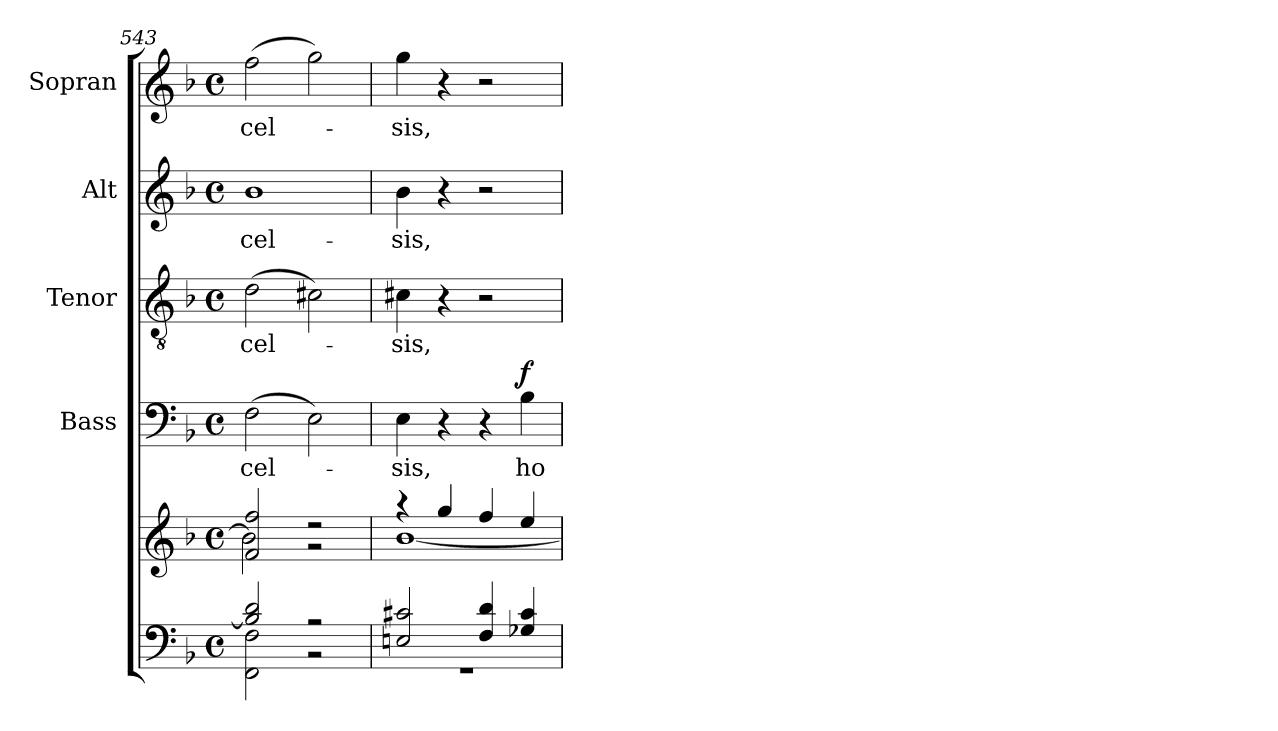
**kern	**kern	**kern	**text	**dynam	**kern	**text	**kern	**text	**kern	**text
*part5	*part5	*part4	*part4	*part4	*part3	*part3	*part2	*part2	*part1	*part1
*staff6	*staff5	*staff4	*staff4	*staff4	*staff3	*staff3	*staff2	*staff2	*staff1	*staff1
*	*	*I"Bass	*	*	*I"Tenor	*	*I"Alt	*	*I"Sopran	*
*	*	*I'B.	*	*	*I'T.	*	*I'A.	*	*I'S.	*
*clefF4	*clefG2	*clefF4	*	*	*clefGv2	*	*clefG2	*	*clefG2	*
*k[b-]	*k[b-]	*k[b-]	*	*	*k[b-]	*	*k[b-]	*	*k[b-]	*
*F:	*F:	*F:	*	*	*F:	*	*F:	*	*F:	*
*M4/4	*M4/4	*M4/4	*	*	*M4/4	*	*M4/4	*	*M4/4	*
*met(c)	*met(c)	*met(c)	*	*	*met(c)	*	*met(c)	*	*met(c)	*
=543	=543	=543	=543	=543	=543	=543	=543	=543	=543	=543
*^	*^	*	*	*	*	*	*	*	*	*
!	!	!	!	!	!LO:LY:b	!	!	!LO:LY:b	!	!LO:LY:b	!	!LO:LY:b
2B-/] 2d/	2FF\ 2F\	2f/ 2ff/	2b-\]	(>2F\	-cel-	.	(>2d\	-cel-	1b-	-cel-	(>2ff\	-cel-
2r	2r	2r	2r	2E\)	.	.	2c#X\)	.	.	.	2gg\)	.
=544	=544	=544	=544	=544	=544	=544	=544	=544	=544	=544	=544	=544
!	!	!	!	!	!LO:LY:b	!	!	!LO:LY:b	!	!LO:LY:b	!	!LO:LY:b
2En/ 2c#X/	1rGG	4raa	[<1b-	4E\	-sis,	.	4c#X\	-sis,	4b-\	-sis,	4gg\	-sis,
.	.	4gg/	.	4r	.	.	4r	.	4r	.	4r	.
4F/ 4d/	.	4ff/	.	4r	.	.	2r	.	2r	.	2r	.
!	!	!	!	!	!LO:LY:b	!LO:DY:a	!	!	!	!	!	!
4G-X/ 4c#/	.	4ee/	.	4B-\	ho-	f	.	.	.	.	.	.
*v	*v	*	*	*	*	*	*	*	*	*	*	*
*	*v	*v	*	*	*	*	*	*	*	*	*
=	=	=	=	=	=	=	=	=	=	=
*-	*-	*-	*-	*-	*-	*-	*-	*-	*-	*-
